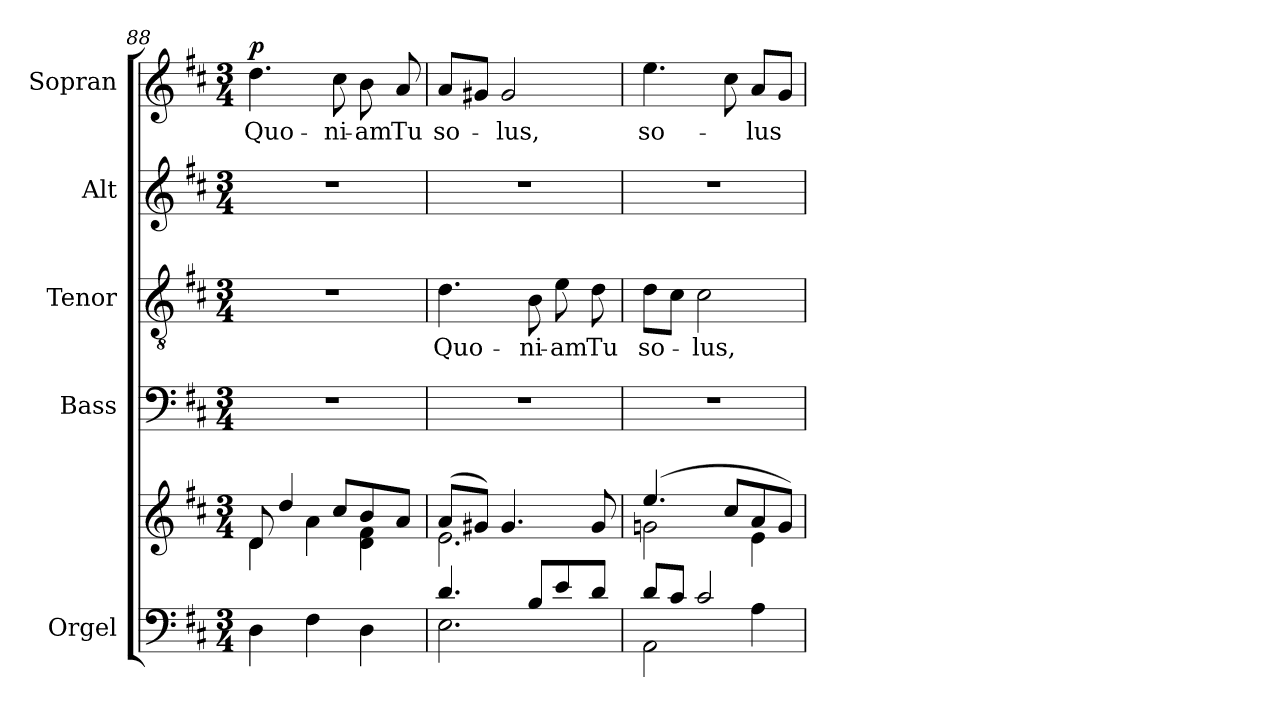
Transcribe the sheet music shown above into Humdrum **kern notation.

**kern	**kern	**kern	**kern	**text	**kern	**kern	**text	**dynam
*part5	*part5	*part4	*part3	*part3	*part2	*part1	*part1	*part1
*staff6	*staff5	*staff4	*staff3	*staff3	*staff2	*staff1	*staff1	*staff1
*I"Orgel	*	*I"Bass	*I"Tenor	*	*I"Alt	*I"Sopran	*	*
*I'Org.	*	*I'B.	*I'T.	*	*I'A.	*I'S.	*	*
*clefF4	*clefG2	*clefF4	*clefGv2	*	*clefG2	*clefG2	*	*
*k[f#c#]	*k[f#c#]	*k[f#c#]	*k[f#c#]	*	*k[f#c#]	*k[f#c#]	*	*
*D:	*D:	*D:	*D:	*	*D:	*D:	*	*
*M3/4	*M3/4	*M3/4	*M3/4	*	*M3/4	*M3/4	*	*
=88	=88	=88	=88	=88	=88	=88	=88	=88
*	*^	*	*	*	*	*	*	*
!	!	!	!	!	!	!	!	!LO:LY:b	!LO:DY:a
4D\	8d/	4d\	2.r	2.r	.	2.r	4.dd\	Quo-	p
.	4dd/	.	.	.	.	.	.	.	.
4F#\	.	4a\	.	.	.	.	.	.	.
!	!	!	!	!	!	!	!	!LO:LY:b	!
.	8cc#/L	.	.	.	.	.	8cc#\	-ni-	.
!	!	!	!	!	!	!	!	!LO:LY:b	!
4D\	8b/	4d\ 4f#\	.	.	.	.	8b\	-am	.
!	!	!	!	!	!	!	!	!LO:LY:b	!
.	8a/J	.	.	.	.	.	8a/	Tu	.
!!LO:LB:g=z
=89	=89	=89	=89	=89	=89	=89	=89	=89	=89
*^	*	*	*	*	*	*	*	*	*
!	!	!	!	!	!	!LO:LY:b	!	!	!LO:LY:b	!
4.d/	2.E\	(>8a/L	2.e\	2.r	4.d\	Quo-	2.r	8a/L	so-	.
.	.	8g#X/J)	.	.	.	.	.	8g#X/J	.	.
!	!	!	!	!	!	!	!	!	!LO:LY:b	!
.	.	4.g#/	.	.	.	.	.	2g#/	-lus,	.
!	!	!	!	!	!	!LO:LY:b	!	!	!	!
8B/L	.	.	.	.	8B\	-ni-	.	.	.	.
!	!	!	!	!	!	!LO:LY:b	!	!	!	!
8e/	.	.	.	.	8e\	-am	.	.	.	.
!	!	!	!	!	!	!LO:LY:b	!	!	!	!
8d/J	.	8g#/	.	.	8d\	Tu	.	.	.	.
=90	=90	=90	=90	=90	=90	=90	=90	=90	=90	=90
!	!	!	!	!	!	!LO:LY:b	!	!	!LO:LY:b	!
8d/L	2AA\	(4.ee/	2gn\	2.r	8d\L	so-	2.r	4.ee\	so-	.
8c#/J	.	.	.	.	8c#\J	.	.	.	.	.
!	!	!	!	!	!	!LO:LY:b	!	!	!	!
2c#/	.	.	.	.	2c#\	-lus,	.	.	.	.
.	.	8cc#/L	.	.	.	.	.	8cc#\	.	.
!	!	!	!	!	!	!	!	!	!LO:LY:b	!
.	4A\	8a/	4e\	.	.	.	.	8a/L	-lus	.
.	.	8g/J)	.	.	.	.	.	8g/J	.	.
*v	*v	*	*	*	*	*	*	*	*	*
*	*v	*v	*	*	*	*	*	*	*
=	=	=	=	=	=	=	=	=
*-	*-	*-	*-	*-	*-	*-	*-	*-
